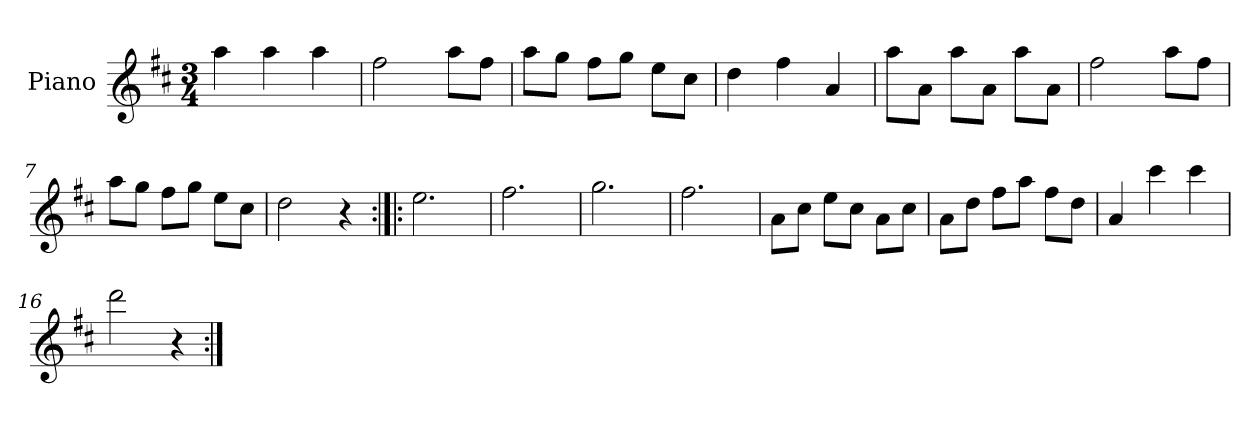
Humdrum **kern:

**kern
*part1
*staff1
*I"Piano
*I'Pno.
*clefG2
*k[f#c#]
*M3/4
=1
4aa\
4aa\
4aa\
=2
2ff#\
8aa\L
8ff#\J
=3
8aa\L
8gg\J
8ff#\L
8gg\J
8ee\L
8cc#\J
=4
4dd\
4ff#\
4a/
=5
8aa\L
8a\J
8aa\L
8a\J
8aa\L
8a\J
=6
2ff#\
8aa\L
8ff#\J
=7
8aa\L
8gg\J
8ff#\L
8gg\J
8ee\L
8cc#\J
=8
2dd\
4r
=9:|!|:
2.ee\
=10
2.ff#\
=11
2.gg\
=12
2.ff#\
=13
8a\L
8cc#\J
8ee\L
8cc#\J
8a\L
8cc#\J
=14
8a\L
8dd\J
8ff#\L
8aa\J
8ff#\L
8dd\J
=15
4a/
4ccc#\
4ccc#\
=16
2ddd\
4r
=:|!
*-
